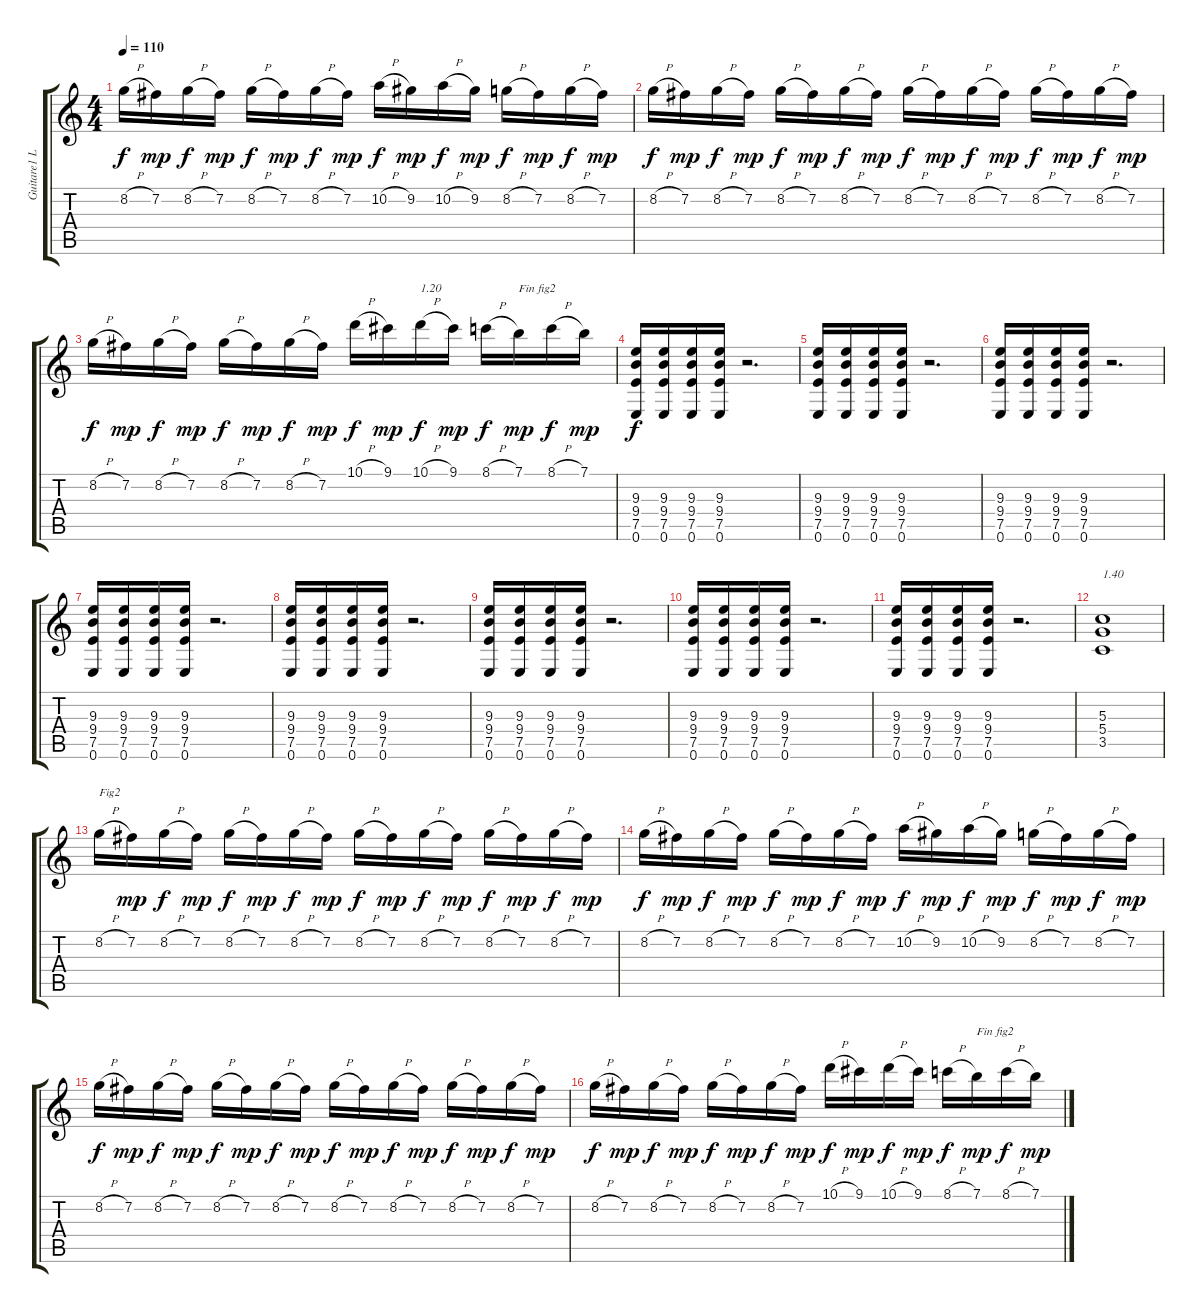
\track ("Guitare1 Live" "Guitare1 L") {instrument overdrivenguitar}
\staff {score tabs}
\tuning (E4 B3 G3 D3 A2 E2) {hide}
\ts (4 4)
\tempo 110
\clef g2
\ks c
8.2{h}.16{dy f} 7.2.16{dy mp} 8.2{h}.16{dy f} 7.2.16{dy mp} 8.2{h}.16{dy f} 7.2.16{dy mp} 8.2{h}.16{dy f} 7.2.16{dy mp} 10.2{h}.16{dy f} 9.2.16{dy mp} 10.2{h}.16{dy f} 9.2.16{dy mp} 8.2{h}.16{dy f} 7.2.16{dy mp} 8.2{h}.16{dy f} 7.2.16{dy mp} |
8.2{h}.16{dy f} 7.2.16{dy mp} 8.2{h}.16{dy f} 7.2.16{dy mp} 8.2{h}.16{dy f} 7.2.16{dy mp} 8.2{h}.16{dy f} 7.2.16{dy mp} 8.2{h}.16{dy f} 7.2.16{dy mp} 8.2{h}.16{dy f} 7.2.16{dy mp} 8.2{h}.16{dy f} 7.2.16{dy mp} 8.2{h}.16{dy f} 7.2.16{dy mp} |
8.2{h}.16{dy f} 7.2.16{dy mp} 8.2{h}.16{dy f} 7.2.16{dy mp} 8.2{h}.16{dy f} 7.2.16{dy mp} 8.2{h}.16{dy f} 7.2.16{dy mp} 10.1{h}.16{dy f} 9.1.16{dy mp} 10.1{h}.16{txt "1.20" dy f} 9.1.16{dy mp} 8.1{h}.16{dy f} 7.1.16{txt "Fin fig2" dy mp} 8.1{h}.16{dy f} 7.1.16{dy mp} |
(9.3 9.4 7.5 0.6).16{dy f} (9.3 9.4 7.5 0.6).16 (9.3 9.4 7.5 0.6).16 (9.3 9.4 7.5 0.6).16 r.2{d} |
(9.3 9.4 7.5 0.6).16 (9.3 9.4 7.5 0.6).16 (9.3 9.4 7.5 0.6).16 (9.3 9.4 7.5 0.6).16 r.2{d} |
(9.3 9.4 7.5 0.6).16 (9.3 9.4 7.5 0.6).16 (9.3 9.4 7.5 0.6).16 (9.3 9.4 7.5 0.6).16 r.2{d} |
(9.3 9.4 7.5 0.6).16 (9.3 9.4 7.5 0.6).16 (9.3 9.4 7.5 0.6).16 (9.3 9.4 7.5 0.6).16 r.2{d} |
(9.3 9.4 7.5 0.6).16 (9.3 9.4 7.5 0.6).16 (9.3 9.4 7.5 0.6).16 (9.3 9.4 7.5 0.6).16 r.2{d} |
(9.3 9.4 7.5 0.6).16 (9.3 9.4 7.5 0.6).16 (9.3 9.4 7.5 0.6).16 (9.3 9.4 7.5 0.6).16 r.2{d} |
(9.3 9.4 7.5 0.6).16 (9.3 9.4 7.5 0.6).16 (9.3 9.4 7.5 0.6).16 (9.3 9.4 7.5 0.6).16 r.2{d} |
(9.3 9.4 7.5 0.6).16 (9.3 9.4 7.5 0.6).16 (9.3 9.4 7.5 0.6).16 (9.3 9.4 7.5 0.6).16 r.2{d} |
(5.3 5.4 3.5).1{txt "1.40"} |
8.2{h}.16{txt "Fig2"} 7.2.16{dy mp} 8.2{h}.16{dy f} 7.2.16{dy mp} 8.2{h}.16{dy f} 7.2.16{dy mp} 8.2{h}.16{dy f} 7.2.16{dy mp} 8.2{h}.16{dy f} 7.2.16{dy mp} 8.2{h}.16{dy f} 7.2.16{dy mp} 8.2{h}.16{dy f} 7.2.16{dy mp} 8.2{h}.16{dy f} 7.2.16{dy mp} |
8.2{h}.16{dy f} 7.2.16{dy mp} 8.2{h}.16{dy f} 7.2.16{dy mp} 8.2{h}.16{dy f} 7.2.16{dy mp} 8.2{h}.16{dy f} 7.2.16{dy mp} 10.2{h}.16{dy f} 9.2.16{dy mp} 10.2{h}.16{dy f} 9.2.16{dy mp} 8.2{h}.16{dy f} 7.2.16{dy mp} 8.2{h}.16{dy f} 7.2.16{dy mp} |
8.2{h}.16{dy f} 7.2.16{dy mp} 8.2{h}.16{dy f} 7.2.16{dy mp} 8.2{h}.16{dy f} 7.2.16{dy mp} 8.2{h}.16{dy f} 7.2.16{dy mp} 8.2{h}.16{dy f} 7.2.16{dy mp} 8.2{h}.16{dy f} 7.2.16{dy mp} 8.2{h}.16{dy f} 7.2.16{dy mp} 8.2{h}.16{dy f} 7.2.16{dy mp} |
8.2{h}.16{dy f} 7.2.16{dy mp} 8.2{h}.16{dy f} 7.2.16{dy mp} 8.2{h}.16{dy f} 7.2.16{dy mp} 8.2{h}.16{dy f} 7.2.16{dy mp} 10.1{h}.16{dy f} 9.1.16{dy mp} 10.1{h}.16{dy f} 9.1.16{dy mp} 8.1{h}.16{dy f} 7.1.16{txt "Fin fig2" dy mp} 8.1{h}.16{dy f} 7.1.16{dy mp}
